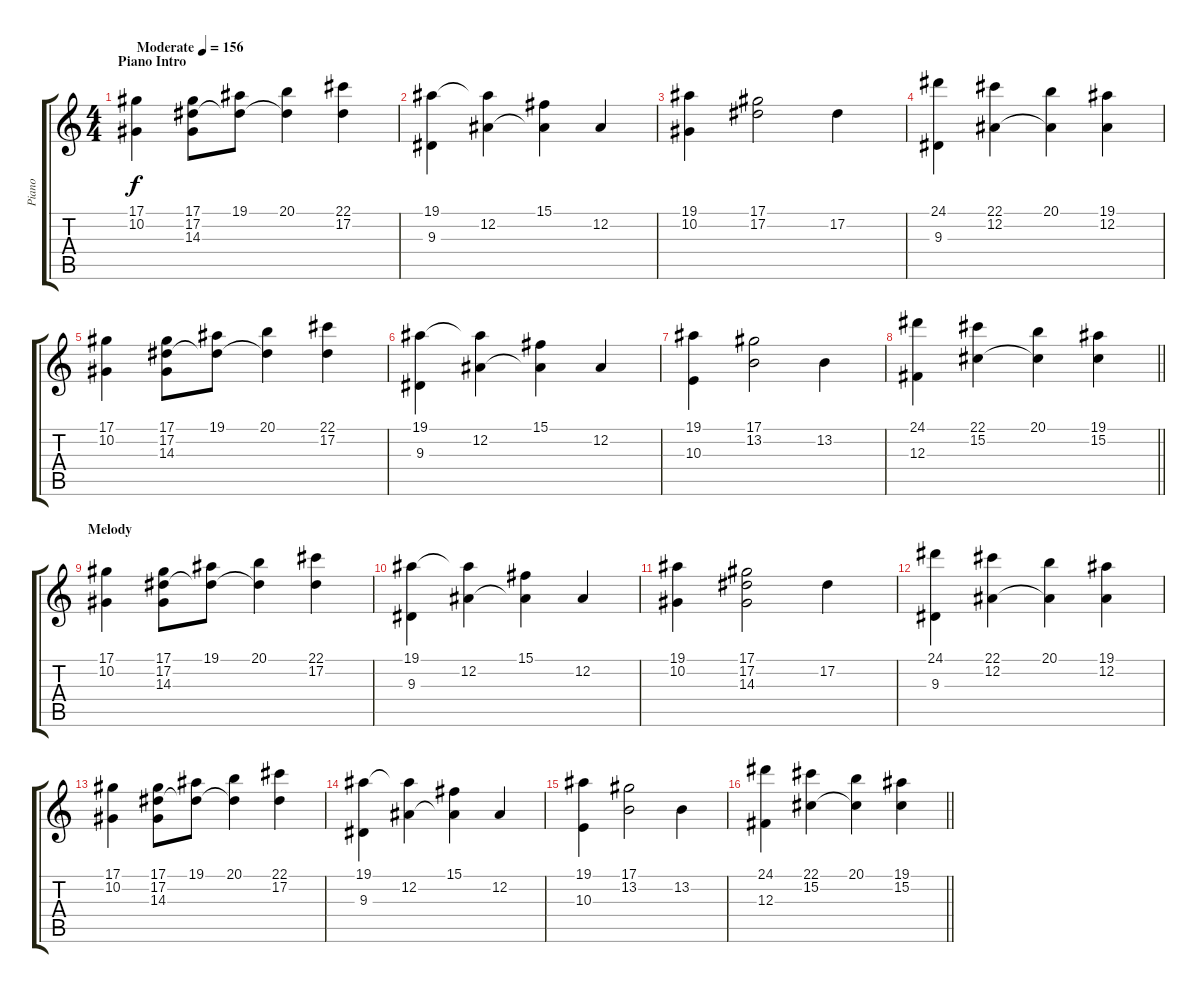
\track ("Piano" "Piano") {instrument acousticgrandpiano}
\staff {score tabs}
\tuning (Eb4 Bb3 Gb3 Db3 Ab2 Eb2) {hide}
\ts (4 4)
\section ("" "Piano Intro")
\tempo (156 "Moderate")
\clef g2
\ks c
(17.1 10.2).4{dy f volume 11 instrument acousticgrandpiano} (17.1 17.2 14.3).8 (19.1 17.2{t}).8 (20.1 17.2{t}).4 (22.1 17.2).4 |
(19.1 9.3).4 (19.1{t} 12.2).4 (15.1 12.2{t}).4 12.2.4 |
(19.1 10.2).4 (17.1 17.2).2 17.2.4 |
(24.1 9.3).4 (22.1 12.2).4 (20.1 12.2{t}).4 (19.1 12.2).4 |
(17.1 10.2).4 (17.1 17.2 14.3).8 (19.1 17.2{t}).8 (20.1 17.2{t}).4 (22.1 17.2).4 |
(19.1 9.3).4 (19.1{t} 12.2).4 (15.1 12.2{t}).4 12.2.4 |
(19.1 10.3).4 (17.1 13.2).2 13.2.4 |
\barLineRight lightlight
(24.1 12.3).4 (22.1 15.2).4 (20.1 15.2{t}).4 (19.1 15.2).4 |
\section ("" "Melody")
(17.1 10.2).4 (17.1 17.2 14.3).8 (19.1 17.2{t}).8 (20.1 17.2{t}).4 (22.1 17.2).4 |
(19.1 9.3).4 (19.1{t} 12.2).4 (15.1 12.2{t}).4 12.2.4 |
(19.1 10.2).4 (17.1 17.2 14.3).2 17.2.4 |
(24.1 9.3).4 (22.1 12.2).4 (20.1 12.2{t}).4 (19.1 12.2).4 |
(17.1 10.2).4 (17.1 17.2 14.3).8 (19.1 17.2{t}).8 (20.1 17.2{t}).4 (22.1 17.2).4 |
(19.1 9.3).4 (19.1{t} 12.2).4 (15.1 12.2{t}).4 12.2.4 |
(19.1 10.3).4 (17.1 13.2).2 13.2.4 |
\barLineRight lightlight
(24.1 12.3).4 (22.1 15.2).4 (20.1 15.2{t}).4 (19.1 15.2).4
